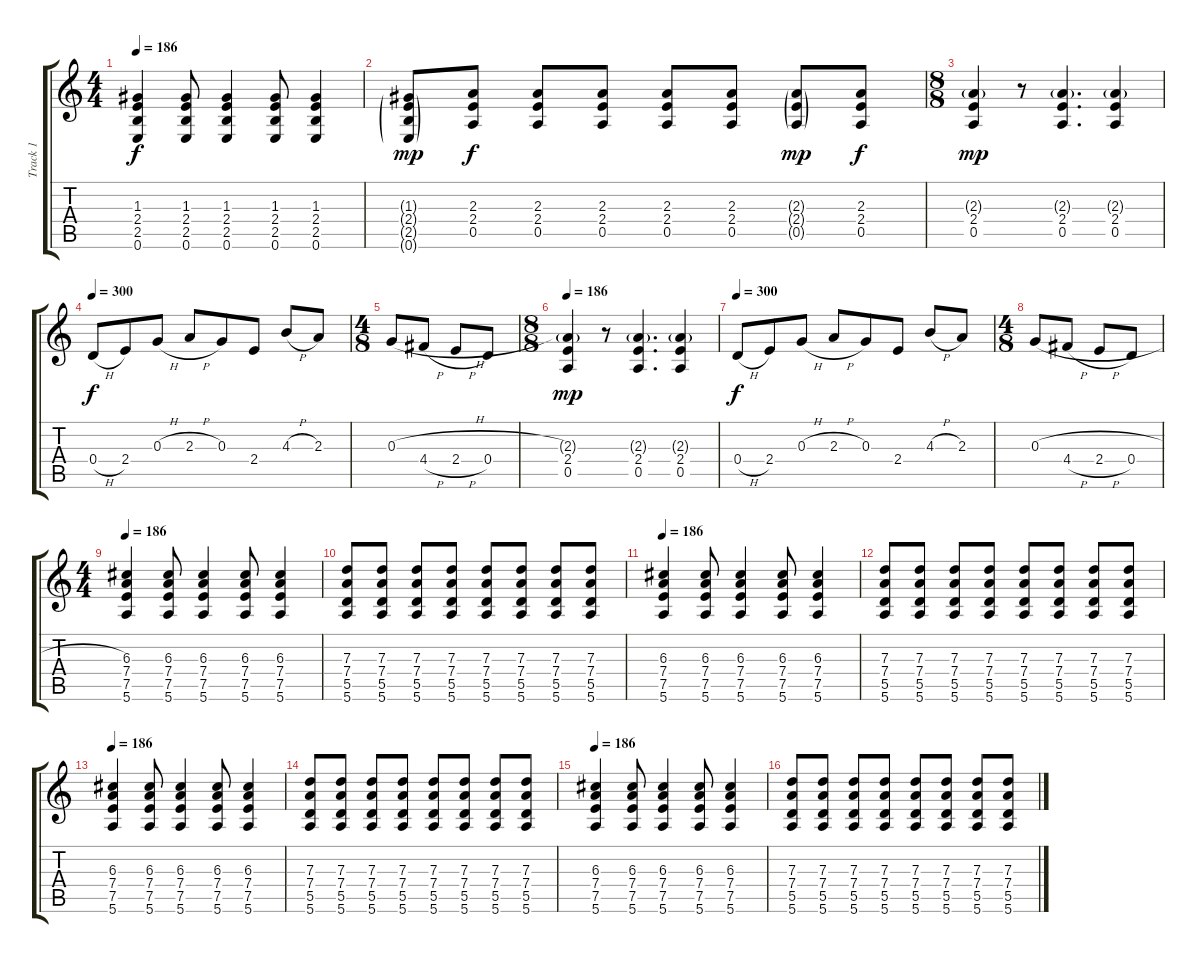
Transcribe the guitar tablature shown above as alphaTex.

\track ("Track 1" "Track 1") {instrument distortionguitar}
\staff {score tabs}
\tuning (E4 B3 G3 D3 A2 E2) {hide}
\ts (4 4)
\tempo 186
\clef g2
\ks c
(1.3 2.4 2.5 0.6).4{dy f} (1.3 2.4 2.5 0.6).8 (1.3 2.4 2.5 0.6).4 (1.3 2.4 2.5 0.6).8 (1.3 2.4 2.5 0.6).4 |
(1.3{g} 2.4{g} 2.5{g} 0.6{g}).8{dy mp} (2.3 2.4 0.5).8{dy f} (2.3 2.4 0.5).8 (2.3 2.4 0.5).8 (2.3 2.4 0.5).8 (2.3 2.4 0.5).8 (2.3{g} 2.4{g} 0.5{g}).8{dy mp} (2.3 2.4 0.5).8{dy f} |
\ts (8 8)
(2.3{g} 2.4 0.5).4{dy mp} r.8 (2.3{g} 2.4 0.5).4{d} (2.3{g} 2.4 0.5).4 |
\tempo 300
0.4{h}.8{dy f} 2.4.8 0.3{h}.8 2.3{h}.8 0.3.8 2.4.8 4.3{h}.8 2.3.8 |
\ts (4 8)
0.3{h}.8 4.4{h}.8 2.4{h}.8 0.4.8 |
\ts (8 8)
\tempo 186
(2.3{g} 2.4 0.5).4{dy mp} r.8 (2.3{g} 2.4 0.5).4{d} (2.3{g} 2.4 0.5).4 |
\tempo 300
0.4{h}.8{dy f} 2.4.8 0.3{h}.8 2.3{h}.8 0.3.8 2.4.8 4.3{h}.8 2.3.8 |
\ts (4 8)
0.3{h}.8 4.4{h}.8 2.4{h}.8 0.4.8 |
\ts (4 4)
\tempo 186
(6.3 7.4 7.5 5.6).4{volume 11} (6.3 7.4 7.5 5.6).8 (6.3 7.4 7.5 5.6).4 (6.3 7.4 7.5 5.6).8 (6.3 7.4 7.5 5.6).4 |
(7.3 7.4 5.5 5.6).8 (7.3 7.4 5.5 5.6).8 (7.3 7.4 5.5 5.6).8 (7.3 7.4 5.5 5.6).8 (7.3 7.4 5.5 5.6).8 (7.3 7.4 5.5 5.6).8 (7.3 7.4 5.5 5.6).8 (7.3 7.4 5.5 5.6).8 |
\tempo 186
(6.3 7.4 7.5 5.6).4 (6.3 7.4 7.5 5.6).8 (6.3 7.4 7.5 5.6).4 (6.3 7.4 7.5 5.6).8 (6.3 7.4 7.5 5.6).4 |
(7.3 7.4 5.5 5.6).8 (7.3 7.4 5.5 5.6).8 (7.3 7.4 5.5 5.6).8 (7.3 7.4 5.5 5.6).8 (7.3 7.4 5.5 5.6).8 (7.3 7.4 5.5 5.6).8 (7.3 7.4 5.5 5.6).8 (7.3 7.4 5.5 5.6).8 |
\tempo 186
(6.3 7.4 7.5 5.6).4 (6.3 7.4 7.5 5.6).8 (6.3 7.4 7.5 5.6).4 (6.3 7.4 7.5 5.6).8 (6.3 7.4 7.5 5.6).4 |
(7.3 7.4 5.5 5.6).8 (7.3 7.4 5.5 5.6).8 (7.3 7.4 5.5 5.6).8 (7.3 7.4 5.5 5.6).8 (7.3 7.4 5.5 5.6).8 (7.3 7.4 5.5 5.6).8 (7.3 7.4 5.5 5.6).8 (7.3 7.4 5.5 5.6).8 |
\tempo 186
(6.3 7.4 7.5 5.6).4 (6.3 7.4 7.5 5.6).8 (6.3 7.4 7.5 5.6).4 (6.3 7.4 7.5 5.6).8 (6.3 7.4 7.5 5.6).4 |
(7.3 7.4 5.5 5.6).8 (7.3 7.4 5.5 5.6).8 (7.3 7.4 5.5 5.6).8 (7.3 7.4 5.5 5.6).8 (7.3 7.4 5.5 5.6).8 (7.3 7.4 5.5 5.6).8 (7.3 7.4 5.5 5.6).8 (7.3 7.4 5.5 5.6).8
